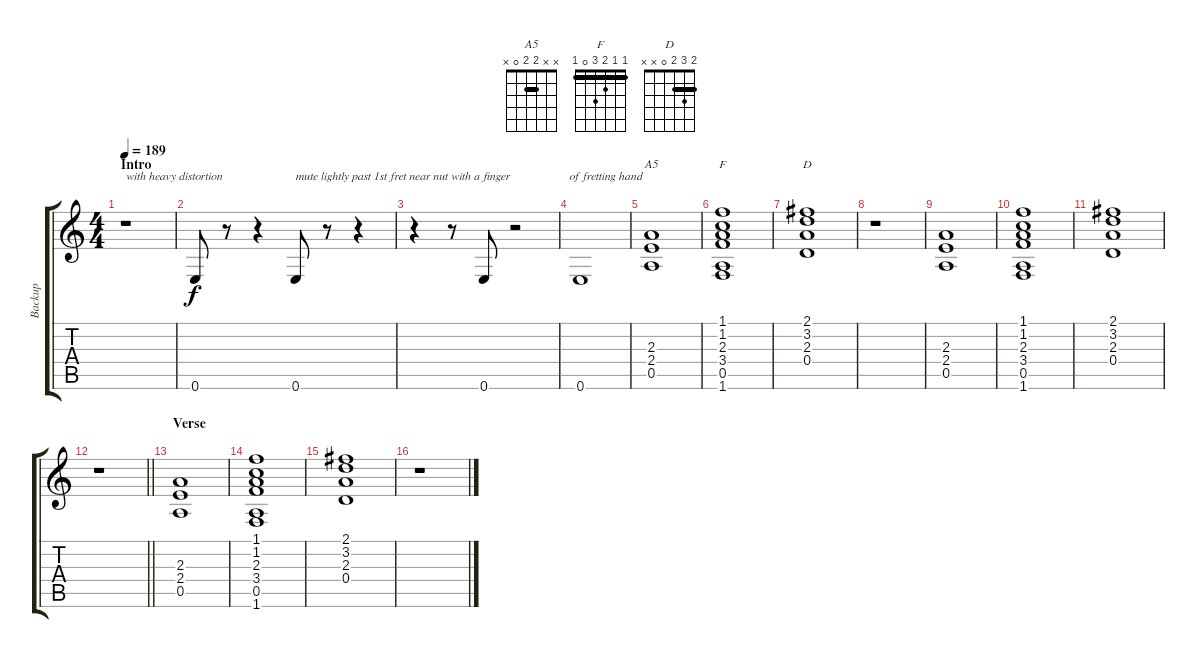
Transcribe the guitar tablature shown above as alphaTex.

\track ("Backup" "Backup") {instrument distortionguitar}
\staff {score tabs}
\tuning (E4 B3 G3 D3 A2 E2) {hide}
\chord ("A5" x x 2 2 0 x) {barre 2}
\chord ("F" 1 1 2 3 0 1) {barre 1}
\chord ("D" 2 3 2 0 x x) {barre 2}
\ts (4 4)
\section ("" "Intro")
\tempo 189
\clef g2
\ks c
r.1{txt "with heavy distortion" dy f instrument distortionguitar} |
0.6.8 r.8 r.4 0.6.8{txt "mute lightly past 1st fret near nut with a finger"} r.8 r.4 |
r.4 r.8 0.6.8 r.2{txt "                  of fretting hand"} |
0.6.1 |
(2.3 2.4 0.5).1{ch "A5"} |
(1.1 1.2 2.3 3.4 0.5 1.6).1{ch "F"} |
(2.1 3.2 2.3 0.4).1{ch "D"} |
r.1 |
(2.3 2.4 0.5).1 |
(1.1 1.2 2.3 3.4 0.5 1.6).1 |
(2.1 3.2 2.3 0.4).1 |
\barLineRight lightlight
r.1 |
\section ("" "Verse")
(2.3 2.4 0.5).1 |
(1.1 1.2 2.3 3.4 0.5 1.6).1 |
(2.1 3.2 2.3 0.4).1 |
r.1
